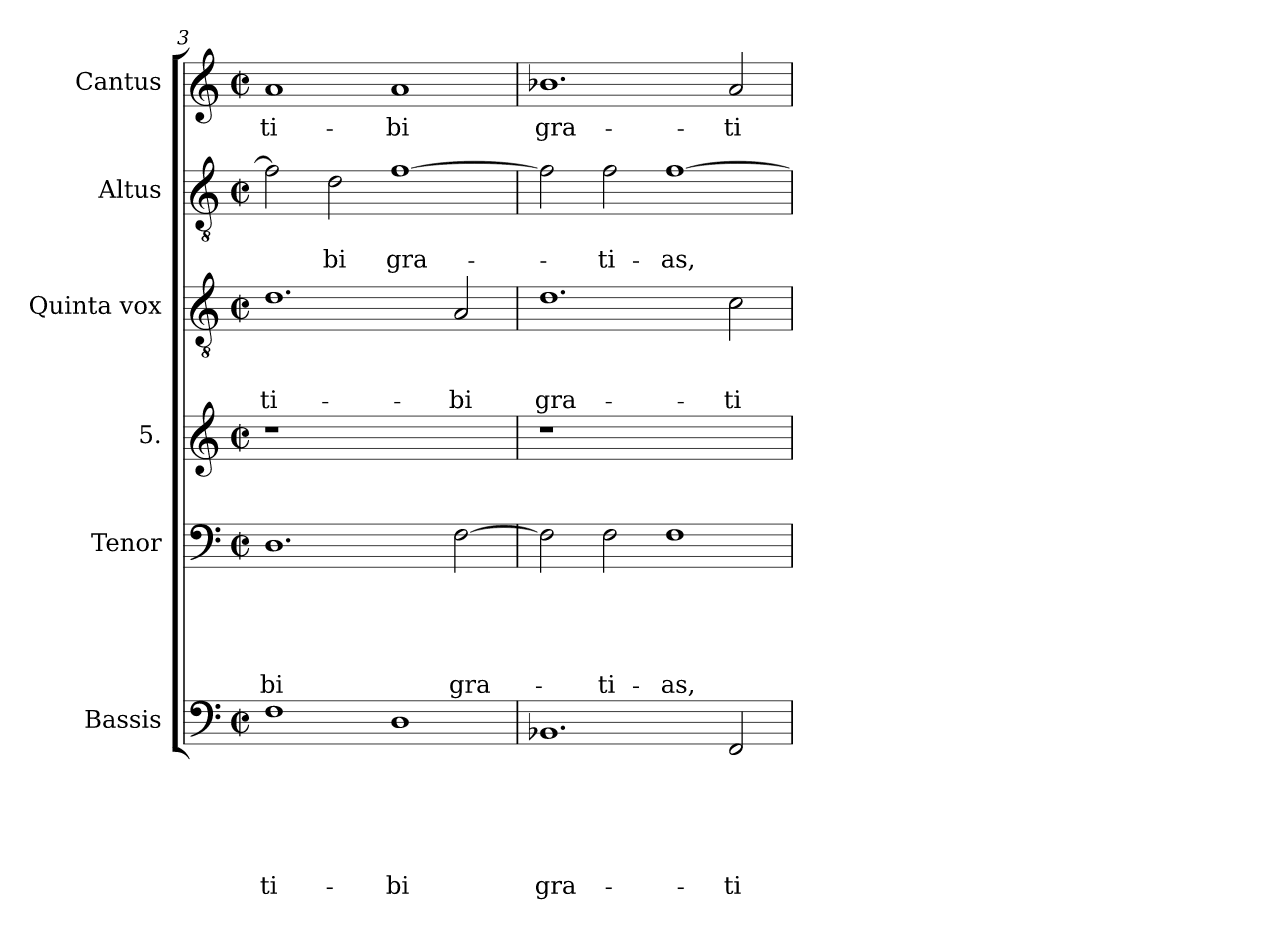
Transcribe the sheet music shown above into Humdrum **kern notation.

**kern	**text	**text	**text	**text	**text	**text	**kern	**text	**text	**text	**text	**text	**kern	**kern	**text	**text	**text	**kern	**text	**text	**kern	**text
*part6	*part6	*part6	*part6	*part6	*part6	*part6	*part5	*part5	*part5	*part5	*part5	*part5	*part4	*part3	*part3	*part3	*part3	*part2	*part2	*part2	*part1	*part1
*staff6	*staff6	*staff6	*staff6	*staff6	*staff6	*staff6	*staff5	*staff5	*staff5	*staff5	*staff5	*staff5	*staff4	*staff3	*staff3	*staff3	*staff3	*staff2	*staff2	*staff2	*staff1	*staff1
*I"Bassis	*	*	*	*	*	*	*I"Tenor	*	*	*	*	*	*I"5.	*I"Quinta vox	*	*	*	*I"Altus	*	*	*I"Cantus	*
*I'B.	*	*	*	*	*	*	*I'T.	*	*	*	*	*	*	*	*	*	*	*I'A.	*	*	*I'C.	*
*clefF4	*	*	*	*	*	*	*clefF4	*	*	*	*	*	*clefG2	*clefGv2	*	*	*	*clefGv2	*	*	*clefG2	*
*k[]	*	*	*	*	*	*	*k[]	*	*	*	*	*	*k[]	*k[]	*	*	*	*k[]	*	*	*k[]	*
*C:	*	*	*	*	*	*	*C:	*	*	*	*	*	*C:	*C:	*	*	*	*C:	*	*	*C:	*
*M2/2	*	*	*	*	*	*	*M2/2	*	*	*	*	*	*M2/2	*M2/2	*	*	*	*M2/2	*	*	*M2/2	*
*met(c|)	*	*	*	*	*	*	*met(c|)	*	*	*	*	*	*met(c|)	*met(c|)	*	*	*	*met(c|)	*	*	*met(c|)	*
=3	=3	=3	=3	=3	=3	=3	=3	=3	=3	=3	=3	=3	=3	=3	=3	=3	=3	=3	=3	=3	=3	=3
!	!	!	!	!	!	!LO:LY:b	!	!	!	!	!	!LO:LY:b	!	!	!	!	!LO:LY:b	!	!	!	!	!LO:LY:b
1F	.	.	.	.	.	ti-	1.D	.	.	.	.	-bi	1r	1.d	.	.	ti-	2f\]	.	.	1a	ti-
!	!	!	!	!	!	!	!	!	!	!	!	!	!	!	!	!	!	!	!	!LO:LY:b	!	!
.	.	.	.	.	.	.	.	.	.	.	.	.	.	.	.	.	.	2d\	.	-bi	.	.
!	!	!	!	!	!	!LO:LY:b	!	!	!	!	!	!	!	!	!	!	!	!	!	!LO:LY:b	!	!LO:LY:b
1D	.	.	.	.	.	-bi	.	.	.	.	.	.	1ryy	.	.	.	.	[>1f	.	gra-	1a	-bi
!	!	!	!	!	!	!	!	!	!	!	!	!LO:LY:b	!	!	!	!	!LO:LY:b	!	!	!	!	!
.	.	.	.	.	.	.	[>2F\	.	.	.	.	gra-	.	2A/	.	.	-bi	.	.	.	.	.
=4	=4	=4	=4	=4	=4	=4	=4	=4	=4	=4	=4	=4	=4	=4	=4	=4	=4	=4	=4	=4	=4	=4
!	!	!	!	!	!	!LO:LY:b	!	!	!	!	!	!	!	!	!	!	!LO:LY:b	!	!	!	!	!LO:LY:b
1.BB-X	.	.	.	.	.	gra-	2F\]	.	.	.	.	.	1r	1.d	.	.	gra-	2f\]	.	.	1.b-X	gra-
!	!	!	!	!	!	!	!	!	!	!	!	!LO:LY:b	!	!	!	!	!	!	!	!LO:LY:b	!	!
.	.	.	.	.	.	.	2F\	.	.	.	.	-ti-	.	.	.	.	.	2f\	.	-ti-	.	.
!	!	!	!	!	!	!	!	!	!	!	!	!LO:LY:b	!	!	!	!	!	!	!	!LO:LY:b	!	!
.	.	.	.	.	.	.	1F	.	.	.	.	-as,	1ryy	.	.	.	.	[>1f	.	-as,	.	.
!	!	!	!	!	!	!LO:LY:b	!	!	!	!	!	!	!	!	!	!	!LO:LY:b	!	!	!	!	!LO:LY:b
2FF/	.	.	.	.	.	-ti-	.	.	.	.	.	.	.	2c\	.	.	-ti-	.	.	.	2a/	-ti-
=	=	=	=	=	=	=	=	=	=	=	=	=	=	=	=	=	=	=	=	=	=	=
*-	*-	*-	*-	*-	*-	*-	*-	*-	*-	*-	*-	*-	*-	*-	*-	*-	*-	*-	*-	*-	*-	*-
